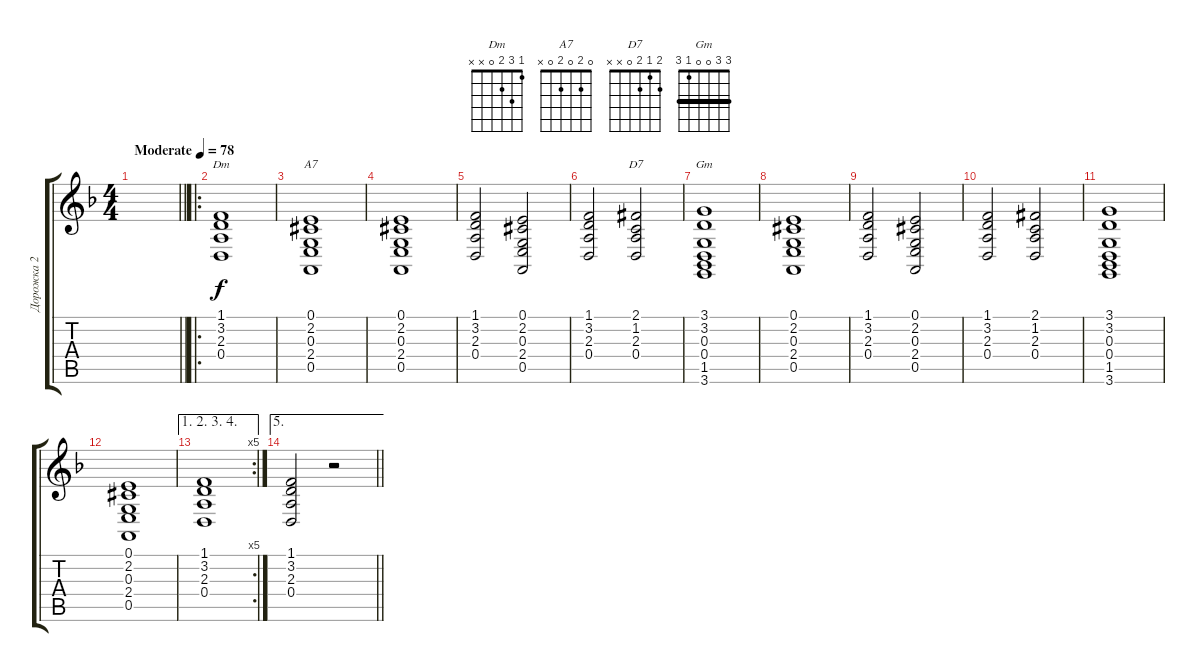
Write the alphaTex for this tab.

\track ("Дорожка 2" "Дорожка 2") {instrument stringensemble1}
\staff {score tabs}
\tuning (E4 B3 G3 D3 A2 E2) {hide}
\chord ("Dm" 1 3 2 0 x x)
\chord ("A7" 0 2 0 2 0 x)
\chord ("D7" 2 1 2 0 x x)
\chord ("Gm" 3 3 0 0 1 3) {barre 3}
\ts (4 4)
\tempo (78 "Moderate")
\clef g2
\barLineRight lightlight
\ks f
|
\ro
(1.1 3.2 2.3 0.4).1{ch "Dm"} |
(0.1 2.2{acc #} 0.3 2.4 0.5).1{ch "A7"} |
(0.1 2.2{acc #} 0.3 2.4 0.5).1 |
(1.1 3.2 2.3 0.4).2 (0.1 2.2{acc #} 0.3 2.4 0.5).2 |
(1.1 3.2 2.3 0.4).2 (2.1{acc #} 1.2 2.3 0.4).2{ch "D7"} |
(3.1 3.2 0.3 0.4 1.5 3.6).1{ch "Gm"} |
(0.1 2.2{acc #} 0.3 2.4 0.5).1 |
(1.1 3.2 2.3 0.4).2 (0.1 2.2{acc #} 0.3 2.4 0.5).2 |
(1.1 3.2 2.3 0.4).2 (2.1{acc #} 1.2 2.3 0.4).2 |
(3.1 3.2 0.3 0.4 1.5 3.6).1 |
(0.1 2.2{acc #} 0.3 2.4 0.5).1 |
\ae (1 2 3 4)
\rc 5
(1.1 3.2 2.3 0.4).1 |
\ae 5
\barLineRight lightlight
(1.1 3.2 2.3 0.4).2 r.2
